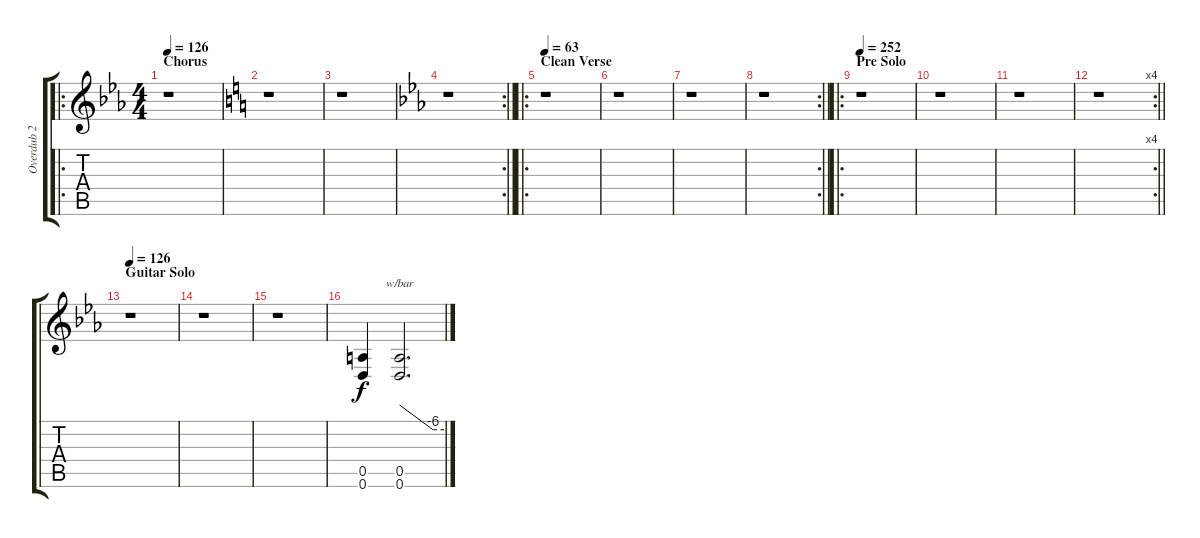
\track ("Overdub 2" "Overdub 2") {instrument distortionguitar}
\staff {score tabs}
\tuning (E4 B3 G3 D3 A2 D2) {hide}
\ro
\ts (4 4)
\section ("" "Chorus")
\tempo 126
\clef g2
\ks eb
r.1{dy f} |
\ks c
r.1 |
r.1 |
\rc 2
\barLineRight lightlight
\ks eb
r.1 |
\ro
\section ("" "Clean Verse")
\tempo 63
r.1 |
r.1 |
r.1 |
\rc 2
\barLineRight lightlight
r.1 |
\ro
\section ("" "Pre Solo")
\tempo 252
r.1 |
r.1 |
r.1 |
\rc 4
\barLineRight lightlight
r.1 |
\section ("" "Guitar Solo")
\tempo 126
r.1 |
r.1 |
r.1 |
(0.5 0.6).4 (0.5 0.6).2{d tbe (custom default 0 0 45 -24 60 -24)}
